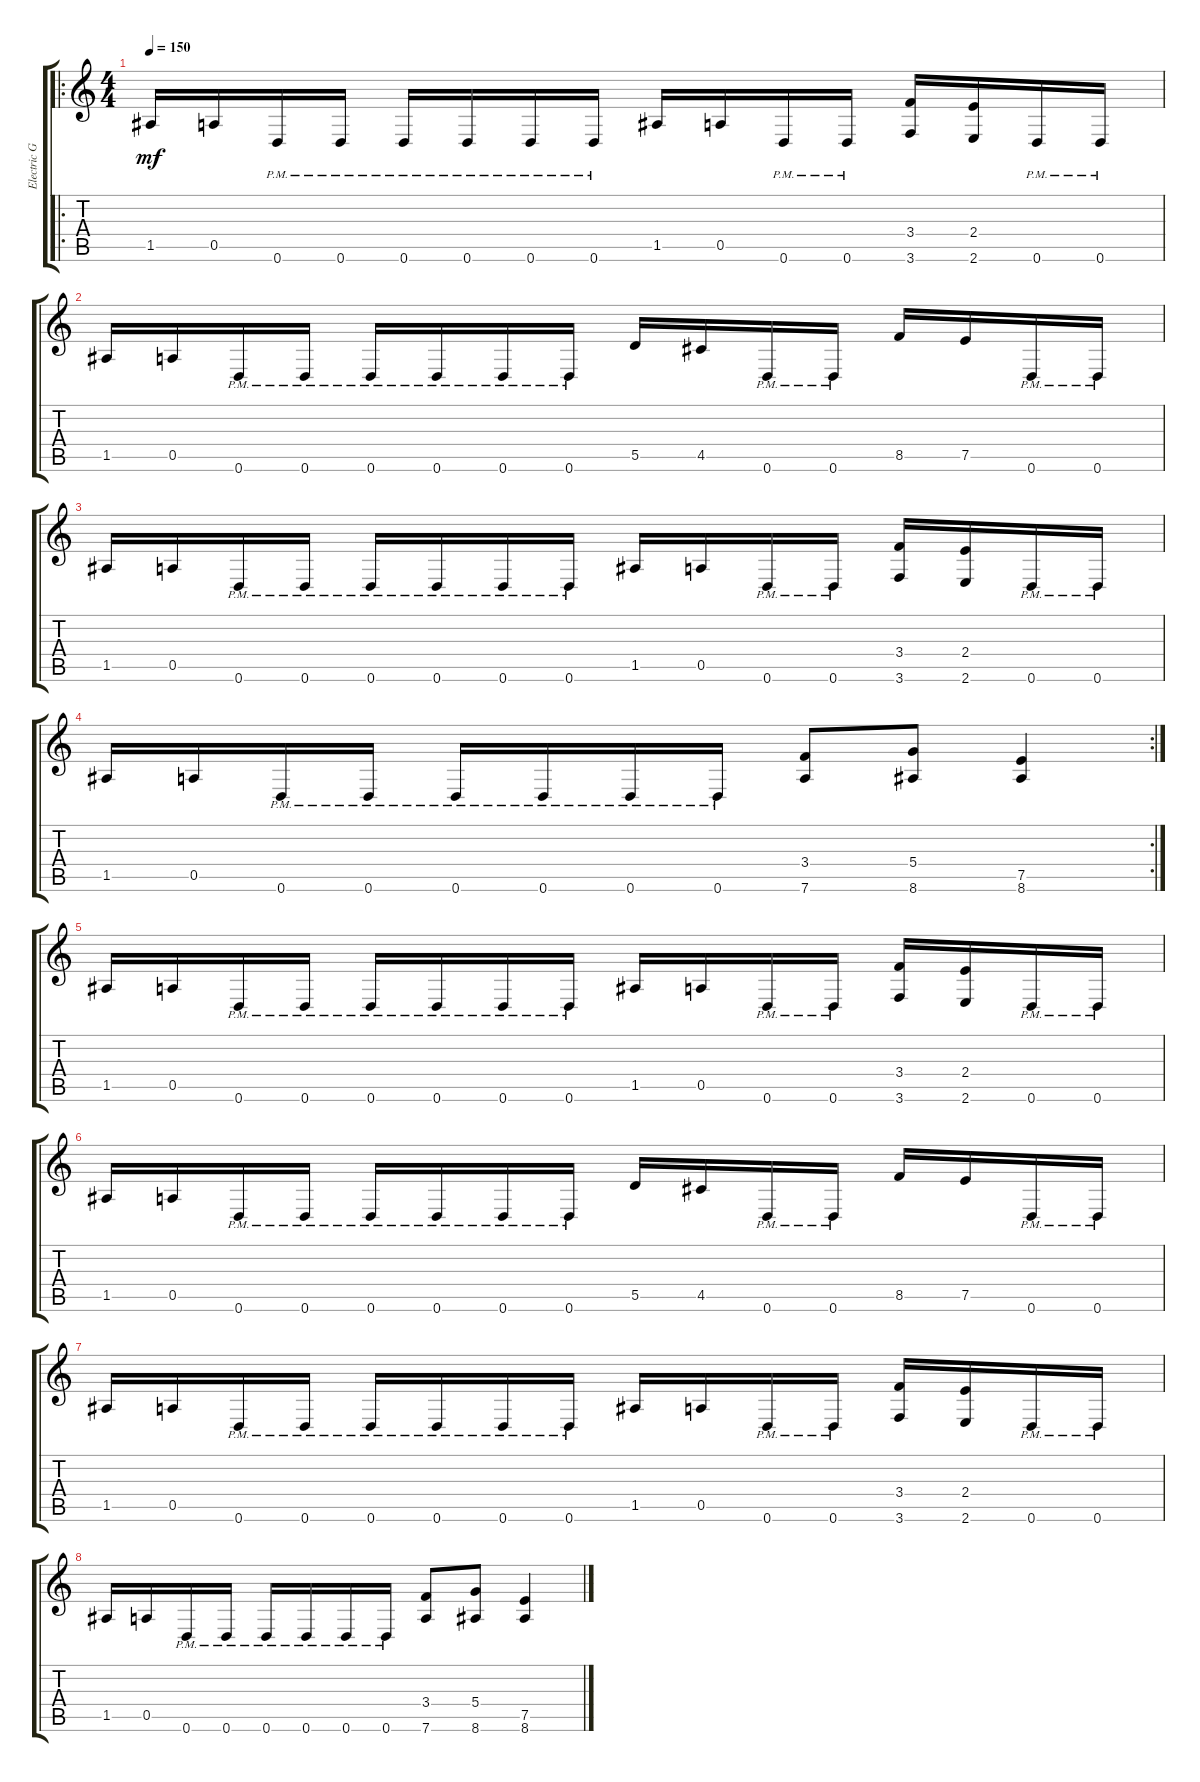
\track ("Electric Guitar 1" "Electric G") {instrument distortionguitar}
\staff {score tabs}
\tuning (E4 B3 G3 D3 A2 D2) {hide}
\ro
\ts (4 4)
\tempo 150
\clef g2
\ks c
1.5.16{dy mf instrument distortionguitar} 0.5.16 0.6{pm}.16 0.6{pm}.16 0.6{pm}.16 0.6{pm}.16 0.6{pm}.16 0.6{pm}.16 1.5.16 0.5.16 0.6{pm}.16 0.6{pm}.16 (3.4 3.6).16 (2.4 2.6).16 0.6{pm}.16 0.6{pm}.16 |
1.5.16 0.5.16 0.6{pm}.16 0.6{pm}.16 0.6{pm}.16 0.6{pm}.16 0.6{pm}.16 0.6{pm}.16 5.5.16 4.5.16 0.6{pm}.16 0.6{pm}.16 8.5.16 7.5.16 0.6{pm}.16 0.6{pm}.16 |
1.5.16 0.5.16 0.6{pm}.16 0.6{pm}.16 0.6{pm}.16 0.6{pm}.16 0.6{pm}.16 0.6{pm}.16 1.5.16 0.5.16 0.6{pm}.16 0.6{pm}.16 (3.4 3.6).16 (2.4 2.6).16 0.6{pm}.16 0.6{pm}.16 |
\rc 2
1.5.16 0.5.16 0.6{pm}.16 0.6{pm}.16 0.6{pm}.16 0.6{pm}.16 0.6{pm}.16 0.6{pm}.16 (3.4 7.6).8 (5.4 8.6).8 (7.5 8.6).4 |
1.5.16 0.5.16 0.6{pm}.16 0.6{pm}.16 0.6{pm}.16 0.6{pm}.16 0.6{pm}.16 0.6{pm}.16 1.5.16 0.5.16 0.6{pm}.16 0.6{pm}.16 (3.4 3.6).16 (2.4 2.6).16 0.6{pm}.16 0.6{pm}.16 |
1.5.16 0.5.16 0.6{pm}.16 0.6{pm}.16 0.6{pm}.16 0.6{pm}.16 0.6{pm}.16 0.6{pm}.16 5.5.16 4.5.16 0.6{pm}.16 0.6{pm}.16 8.5.16 7.5.16 0.6{pm}.16 0.6{pm}.16 |
1.5.16 0.5.16 0.6{pm}.16 0.6{pm}.16 0.6{pm}.16 0.6{pm}.16 0.6{pm}.16 0.6{pm}.16 1.5.16 0.5.16 0.6{pm}.16 0.6{pm}.16 (3.4 3.6).16 (2.4 2.6).16 0.6{pm}.16 0.6{pm}.16 |
1.5.16 0.5.16 0.6{pm}.16 0.6{pm}.16 0.6{pm}.16 0.6{pm}.16 0.6{pm}.16 0.6{pm}.16 (3.4 7.6).8 (5.4 8.6).8 (7.5 8.6).4
